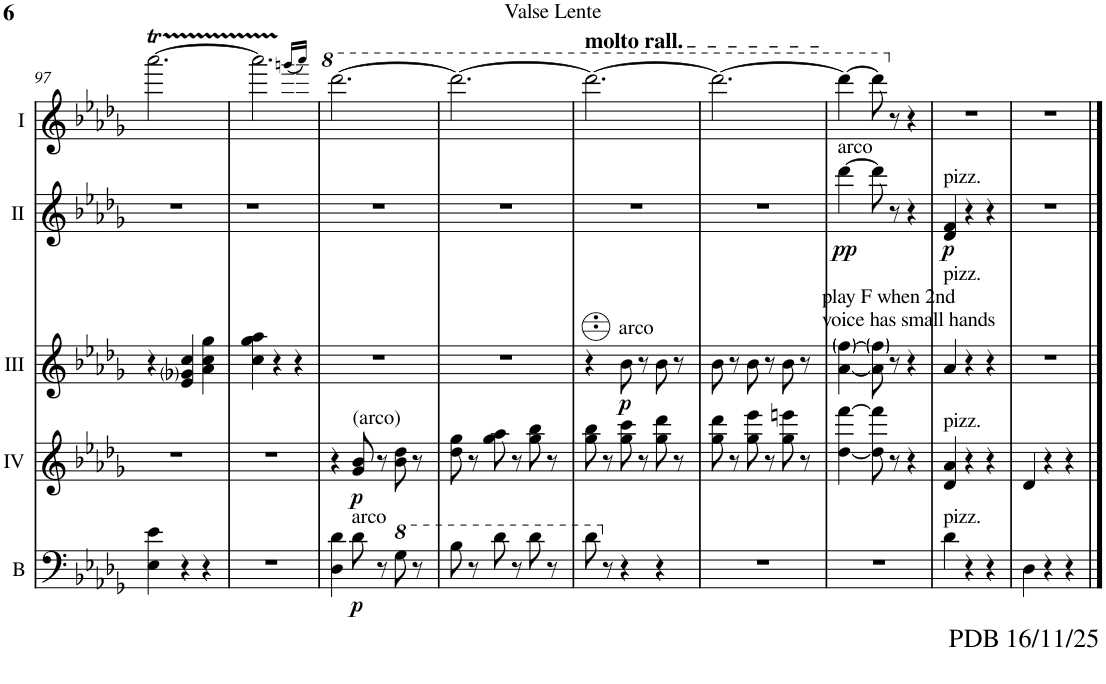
**kern	**dynam	**kern	**dynam	**kern	**dynam	**kern	**dynam	**kern
*part5	*part5	*part4	*part4	*part3	*part3	*part2	*part2	*part1
*staff5	*staff5	*staff4	*staff4	*staff3	*staff3	*staff2	*staff2	*staff1
*I"Bass	*	*I"Acc. 4	*	*I"Acc. 3	*	*I"Acc. 2	*	*I"Acc. 1
*I'B	*	*	*	*	*	*	*	*
!!LO:PB:g=z
*clefF4	*	*clefG2	*	*clefG2	*	*clefG2	*	*clefG2
*Trd7c12	*	*Trd7c12	*	*Trd7c12	*	*	*	*
*k[b-e-a-d-g-]	*	*k[b-e-a-d-g-]	*	*k[b-e-a-d-g-]	*	*k[b-e-a-d-g-]	*	*k[b-e-a-d-g-]
*M3/4	*	*M3/4	*	*M3/4	*	*M3/4	*	*M3/4
=97	=97	=97	=97	=97	=97	=97	=97	=97
4E-\ 4e-\	.	2.r	.	4r	.	2.r	.	[2.aaa-T\
4r	.	.	.	4e-/ 4g-i/ 4cc/	.	.	.	.
4r	.	.	.	4a-\ 4cc\ 4gg-\	.	.	.	.
=98	=98	=98	=98	=98	=98	=98	=98	=98
2.r	.	2.r	.	4cc\ 4gg-\ 4aa-\	.	2.r	.	2.aaa-TTT\]
.	.	.	.	4r	.	.	.	.
.	.	.	.	4r	.	.	.	.
.	.	.	.	.	.	.	.	(16qgggn/LL
.	.	.	.	.	.	.	.	16qaaa-/JJ)
=99	=99	=99	=99	=99	=99	=99	=99	=99
*	*	*	*	*	*	*	*	*8va
4D-\ 4d-\	.	4r	.	2.r	.	2.r	.	[2.dddd-\
!	!	!LO:TX:a:t=(arco)	!	!	!	!	!	!
!LO:TX:a:t=arco	!	!	!	!	!	!	!	!
!	!LO:DY:b	!	!LO:DY:b	!	!	!	!	!
8d-\	p	8g-/ 8b-/	p	.	.	.	.	.
8r	.	8r	.	.	.	.	.	.
*8va	*	*	*	*	*	*	*	*
8g-\	.	8b-\ 8dd-\	.	.	.	.	.	.
8r	.	8r	.	.	.	.	.	.
=100	=100	=100	=100	=100	=100	=100	=100	=100
8b-\	.	8dd-\ 8gg-\	.	2.r	.	2.r	.	2.dddd-\_
8r	.	8r	.	.	.	.	.	.
8dd-\	.	8gg-\ 8aa-\	.	.	.	.	.	.
8r	.	8r	.	.	.	.	.	.
8dd-\	.	8gg-\ 8bb-\	.	.	.	.	.	.
8r	.	8r	.	.	.	.	.	.
=101	=101	=101	=101	=101	=101	=101	=101	=101
!	!	!	!	!	!	!	!	!LO:TX:a:t=molto rall.
8dd-\	.	8gg-\ 8bb-\	.	4r	.	2.r	.	2.dddd-\_
*X8va	*	*	*	*	*	*	*	*
8r	.	8r	.	.	.	.	.	.
!	!	!	!	!LO:TX:a:t=arco	!	!	!	!
!	!	!	!	!	!LO:DY:b	!	!	!
4r	.	8gg-\ 8ccc\	.	8bb-\	p	.	.	.
.	.	8r	.	8r	.	.	.	.
4r	.	8gg-\ 8ddd-\	.	8bb-\	.	.	.	.
.	.	8r	.	8r	.	.	.	.
=102	=102	=102	=102	=102	=102	=102	=102	=102
2.r	.	8gg-\ 8ddd-\	.	8bb-\	.	2.r	.	2.dddd-\_
.	.	8r	.	8r	.	.	.	.
.	.	8gg-\ 8eee-\	.	8bb-\	.	.	.	.
.	.	8r	.	8r	.	.	.	.
.	.	8gg-\ 8eeen\	.	8bb-\	.	.	.	.
.	.	8r	.	8r	.	.	.	.
=103	=103	=103	=103	=103	=103	=103	=103	=103
!	!	!	!	!	!	!LO:TX:a:t=arco	!	!
!	!	!	!	!LO:TX:a:t=play F when 2nd	!	!	!	!
!	!	!	!	!LO:TX:a:t=voice has small hands	!	!	!	!
!	!	!	!	!	!	!	!LO:DY:b	!
2.r	.	[4dd-\ [4fff\	.	[4aa-\ [4fff\	.	[4ddd-\	pp	4dddd-\_
.	.	8dd-\] 8fff\]	.	8aa-\] 8fff\]	.	8ddd-\]	.	8dddd-\]
*	*	*	*	*	*	*	*	*X8va
.	.	8r	.	8r	.	8r	.	8r
.	.	4r	.	4r	.	4r	.	4r
=104	=104	=104	=104	=104	=104	=104	=104	=104
!	!	!	!	!	!	!LO:TX:a:t=pizz.	!	!
!	!	!	!	!LO:TX:a:t=pizz.	!	!	!	!
!	!	!LO:TX:a:t=pizz.	!	!	!	!	!	!
!LO:TX:a:t=pizz.	!	!	!	!	!	!	!	!
!	!	!	!	!	!	!	!LO:DY:b	!
4d-\	.	4d-/ 4a-/	.	4a-/	.	4d-/ 4f/	p	2.r
4r	.	4r	.	4r	.	4r	.	.
4r	.	4r	.	4r	.	4r	.	.
=105	=105	=105	=105	=105	=105	=105	=105	=105
!	!	!	!	!	!	!	!	!LO:TX:b:t=For more arrangements, check out www.de-bra.nl/arrangements.html
!	!	!	!	!	!	!	!	!LO:TX:b:t=PDB 16/11/25
4D-\	.	4d-/	.	2.r	.	2.r	.	2.r
4r	.	4r	.	.	.	.	.	.
4r	.	4r	.	.	.	.	.	.
==	==	==	==	==	==	==	==	==
*-	*-	*-	*-	*-	*-	*-	*-	*-
